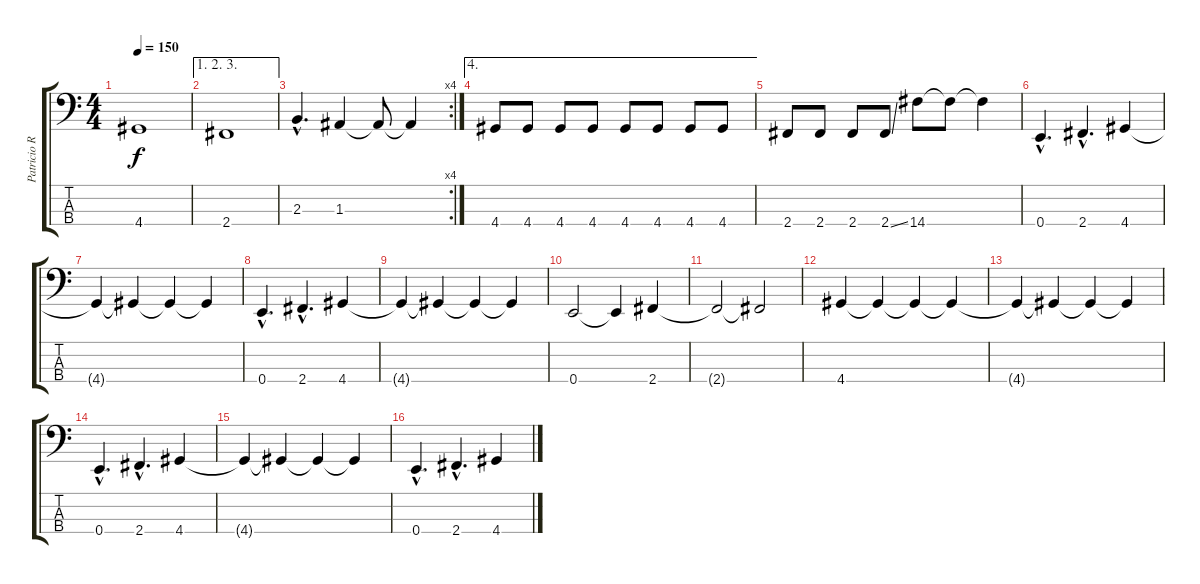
\track ("Patricio Romero (bajo)" "Patricio R") {instrument electricbassfinger}
\staff {score tabs}
\tuning (G2 D2 A1 E1) {hide}
\ts (4 4)
\tempo 150
\clef f4
\ks c
4.4.1{dy f} |
\ae (1 2 3)
2.4.1 |
\rc 4
2.3{hac}.4{d} 1.3.4 1.3{t}.8 1.3{t}.4 |
\ae 4
4.4.8 4.4.8 4.4.8 4.4.8 4.4.8 4.4.8 4.4.8 4.4.8 |
2.4.8 2.4.8 2.4.8 2.4{ss}.8 14.4.8 14.4{t}.8 14.4{t}.4 |
0.4{hac}.4{d} 2.4{hac}.4{d} 4.4.4 |
4.4{t}.4 4.4{t}.4 4.4{t}.4 4.4{t}.4 |
0.4{hac}.4{d} 2.4{hac}.4{d} 4.4.4 |
4.4{t}.4 4.4{t}.4 4.4{t}.4 4.4{t}.4 |
0.4.2 0.4{t}.4 2.4.4 |
2.4{t}.2 2.4{t}.2 |
4.4.4 4.4{t}.4 4.4{t}.4 4.4{t}.4 |
4.4{t}.4 4.4{t}.4 4.4{t}.4 4.4{t}.4 |
0.4{hac}.4{d} 2.4{hac}.4{d} 4.4.4 |
4.4{t}.4 4.4{t}.4 4.4{t}.4 4.4{t}.4 |
0.4{hac}.4{d} 2.4{hac}.4{d} 4.4.4
